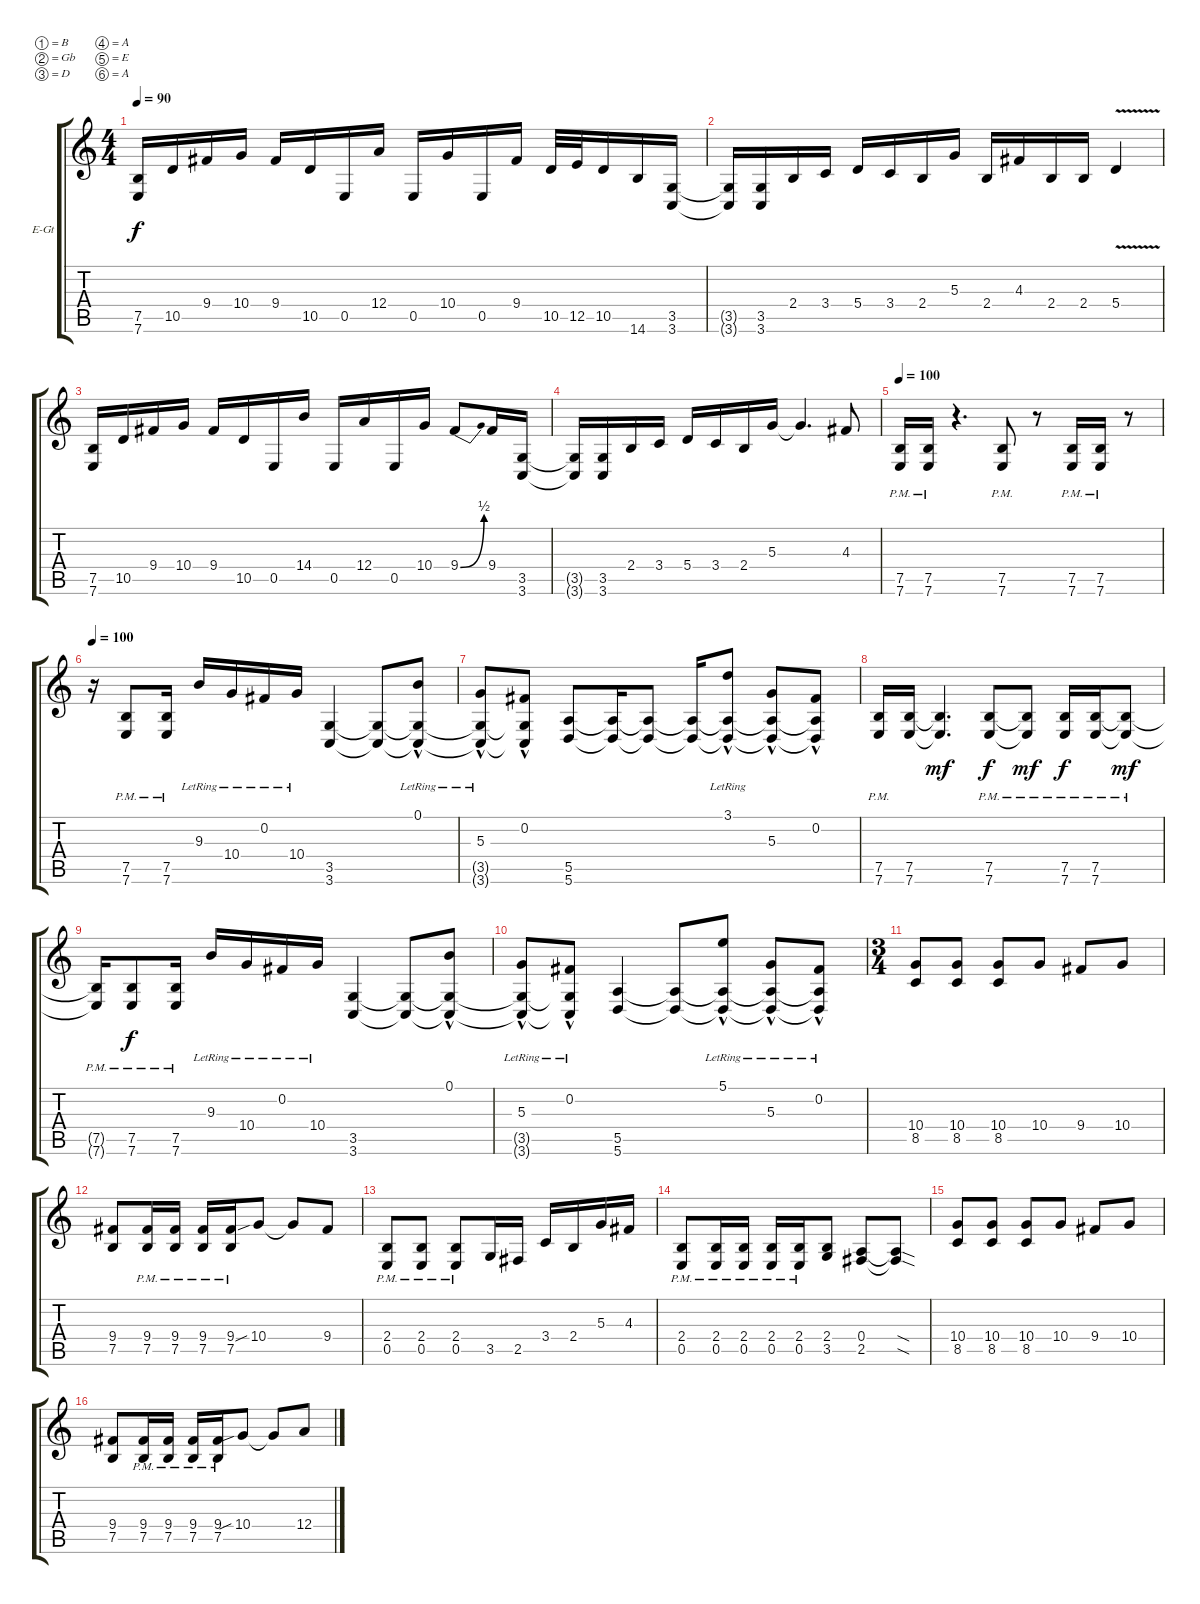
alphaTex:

\bracketExtendMode groupsimilarinstruments
\firstSystemTrackNameOrientation horizontal
\otherSystemsTrackNameOrientation horizontal
\track ("Nevan Alahy" "E-Gt") {instrument distortionguitar}
\staff {score tabs}
\tuning (B3 Gb3 D3 A2 E2 A1)
\ts (4 4)
\tempo 90
\clef g2
\ks c
(7.6 7.5).16{dy f} 10.5.16 9.4.16 10.4.16 9.4.16 10.5.16 0.5.16 12.4.16 0.5.16 10.4.16 0.5.16 9.4.16 10.5.32 12.5.32 10.5.16 14.6.16 (3.6 3.5).16 |
(3.6{t} 3.5{t}).16 (3.6 3.5).16 2.4.16 3.4.16 5.4.16 3.4.16 2.4.16 5.3.16 2.4.16 4.3.16 2.4.16 2.4.16 5.4{v}.4 |
(7.6 7.5).16 10.5.16 9.4.16 10.4.16 9.4.16 10.5.16 0.5.16 14.4.16 0.5.16 12.4.16 0.5.16 10.4.16 9.4{be (bend 0 0 15.6 2)}.8 9.4.16 (3.6 3.5).16 |
(3.6{t} 3.5{t}).16 (3.6 3.5).16 2.4.16 3.4.16 5.4.16 3.4.16 2.4.16 5.3.16 5.3{t}.4{d} 4.3.8 |
\tempo 100
(7.5{pm} 7.6{pm}).16 (7.5{pm} 7.6).16 r.4{d} (7.5{pm} 7.6{pm}).8 r.8 (7.5{pm} 7.6{pm}).16 (7.5{pm} 7.6{pm}).16 r.8 |
\tempo 100
r.16 (7.5{pm} 7.6{pm}).8 (7.5{pm} 7.6{pm}).16 9.3{lr}.16 10.4{lr}.16 0.2{lr}.16 10.4{lr}.16 (3.6 3.5).4 (3.6{t} 3.5{t}).8 (0.1{hac lr} 3.5{hac lr t} 3.6{hac lr t}).8 |
(5.3{hac lr} 3.5{hac lr t} 3.6{hac lr t}).8 (0.2{hac} 3.5{hac t} 3.6{hac t}).8 (5.6 5.5).8 (5.5{t} 5.6{t}).16 (5.5{t} 5.6{t}).8 (5.5{t} 5.6{t}).16 (3.1{hac lr} 5.6{t} 5.5{t}).8 (5.3{hac} 5.6{t} 5.5{t}).8 (0.2{hac} 5.6{t} 5.5{t}).8 |
(7.5{pm} 7.6{pm}).16 (7.5 7.6).16 (7.6{t} 7.5{t}).4{d dy mf} (7.5{pm} 7.6{pm}).8{dy f} (7.5{pm t} 7.6{pm t}).8{dy mf} (7.5{pm} 7.6{pm}).16{dy f} (7.5{pm} 7.6{pm}).16 (7.6{pm t} 7.5{pm t}).8{dy mf} |
(7.5{pm t} 7.6{pm t}).16 (7.5{pm} 7.6{pm}).8{dy f} (7.5{pm} 7.6{pm}).16 9.3{lr}.16 10.4{lr}.16 0.2{lr}.16 10.4{lr}.16 (3.6 3.5).4 (3.6{t} 3.5{t}).8 (0.1{hac} 3.5{hac t} 3.6{hac t}).8 |
(5.3{hac lr} 3.5{hac t} 3.6{hac t}).8 (0.2{hac lr} 3.5{hac t} 3.6{hac t}).8 (5.6 5.5).4 (5.6{t} 5.5{t}).8 (5.1{hac lr} 5.6{t} 5.5{t}).8 (5.3{hac lr} 5.6{t} 5.5{t}).8 (0.2{hac lr} 5.6{t} 5.5{t}).8 |
\ts (3 4)
(8.5 10.4).8 (8.5 10.4).8 (8.5 10.4).8 10.4.8 9.4.8 10.4.8 |
(7.5 9.4).8 (7.5{pm} 9.4{pm}).16 (7.5{pm} 9.4{pm}).16 (7.5{pm} 9.4{pm}).16 (7.5{pm} 9.4{pm}).16 10.4{sib}.8 10.4{t}.8 9.4.8 |
(0.5{pm} 2.4{pm}).8 (0.5{pm} 2.4{pm}).8 (0.5{pm} 2.4{pm}).8 3.5.16 2.5.16 3.4.16 2.4.16 5.3.16 4.3.16 |
(0.5{pm} 2.4{pm}).8 (0.5{pm} 2.4{pm}).16 (0.5{pm} 2.4{pm}).16 (0.5{pm} 2.4{pm}).16 (0.5{pm} 2.4{pm}).16 (3.5 2.4).8 (2.5 0.4).8 (0.4{sod t} 2.5{sod t}).8 |
(8.5 10.4).8 (8.5 10.4).8 (8.5 10.4).8 10.4.8 9.4.8 10.4.8 |
(7.5 9.4).8 (7.5{pm} 9.4{pm}).16 (7.5{pm} 9.4{pm}).16 (7.5{pm} 9.4{pm}).16 (7.5{pm} 9.4{pm}).16 10.4{sib}.8 10.4{t}.8 12.4.8
